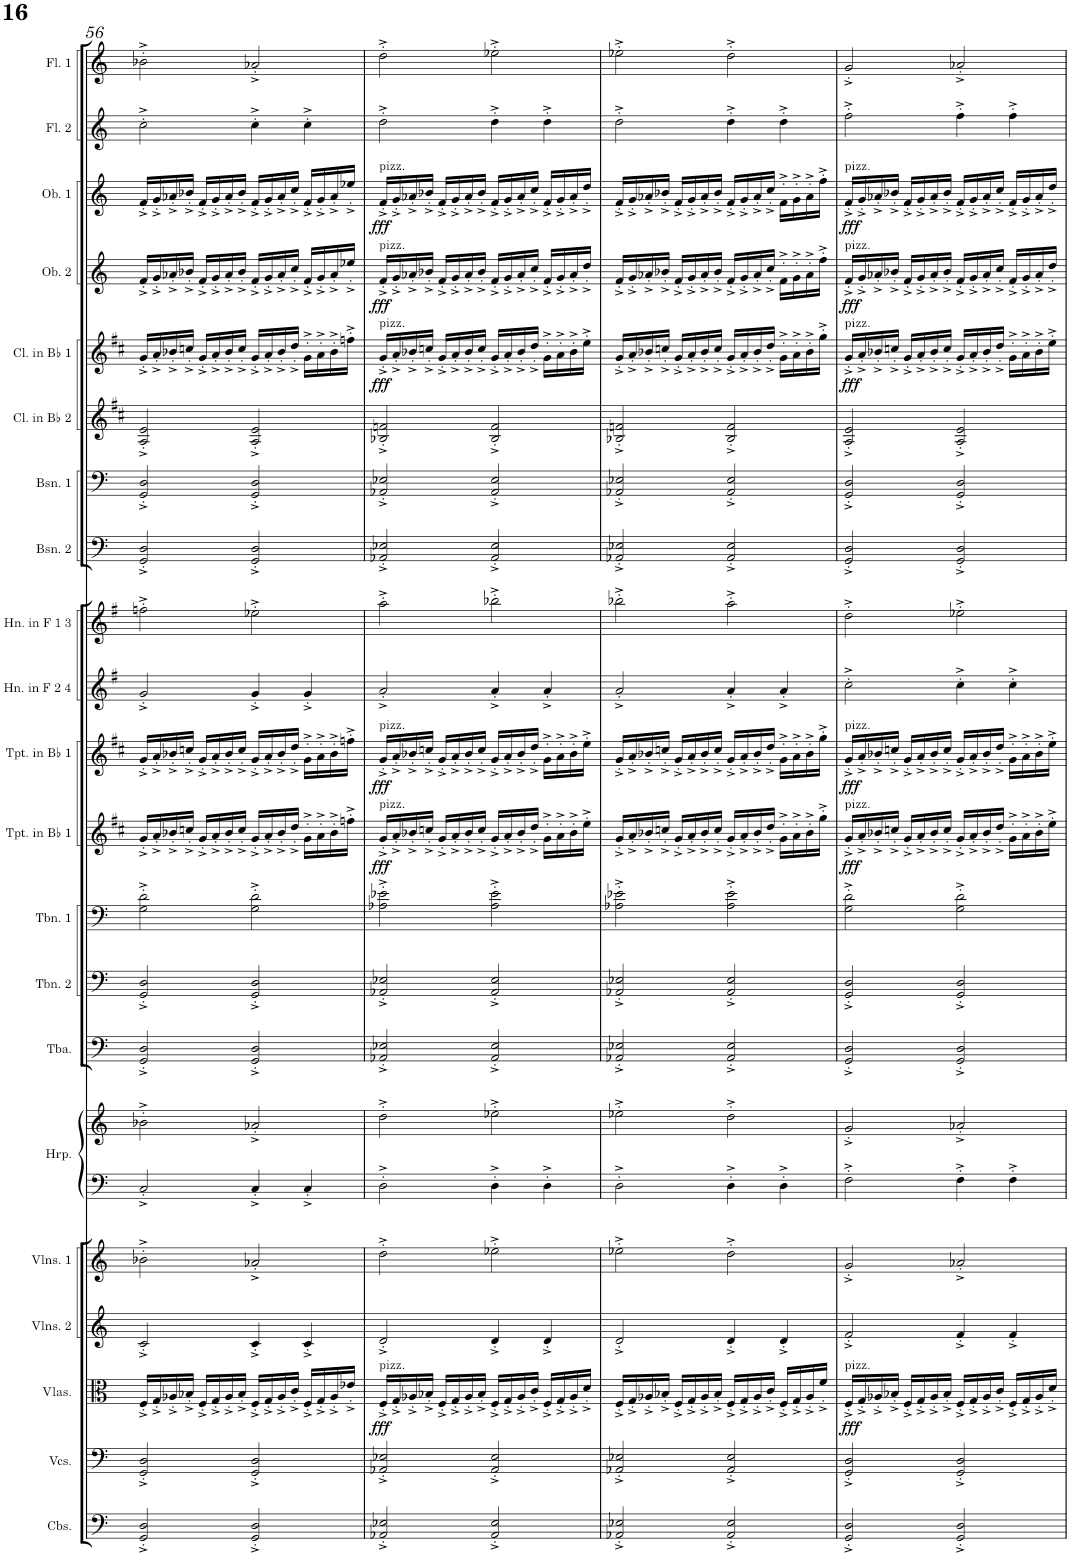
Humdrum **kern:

**kern	**kern	**kern	**dynam	**kern	**kern	**kern	**kern	**kern	**kern	**kern	**kern	**dynam	**kern	**dynam	**kern	**kern	**kern	**kern	**kern	**kern	**dynam	**kern	**dynam	**kern	**dynam	**kern	**kern
*part21	*part20	*part19	*part19	*part18	*part17	*part16	*part16	*part15	*part14	*part13	*part12	*part12	*part11	*part11	*part10	*part9	*part8	*part7	*part6	*part5	*part5	*part4	*part4	*part3	*part3	*part2	*part1
*staff22	*staff21	*staff20	*staff20	*staff19	*staff18	*staff17	*staff16	*staff15	*staff14	*staff13	*staff12	*staff12	*staff11	*staff11	*staff10	*staff9	*staff8	*staff7	*staff6	*staff5	*staff5	*staff4	*staff4	*staff3	*staff3	*staff2	*staff1
*I"Contrabasses	*I"Violoncellos	*I"Violas	*	*I"Violins 2	*I"Violins 1	*I"Harp	*	*I"Tuba	*I"Trombone 2	*I"Trombone 1	*I"Trumpet in Bb 1	*	*I"Trumpet in Bb 1	*	*I"Horn in F 2 &amp; 4	*I"Horn in F 1 &amp; 3	*I"Bassoon 2	*I"Bassoon 1	*I"Clarinet in Bb 2	*I"Clarinet in Bb 1	*	*I"Oboe 2	*	*I"Oboe 1	*	*I"Flute 2	*I"Flute 1
*I'Cbs.	*I'Vcs.	*I'Vlas.	*	*I'Vlns. 2	*I'Vlns. 1	*I'Hrp.	*	*I'Tba.	*I'Tbn. 2	*I'Tbn. 1	*I'Tpt. in Bb 1	*	*I'Tpt. in Bb 1	*	*I'Hn. in F 2 4	*I'Hn. in F 1 3	*I'Bsn. 2	*I'Bsn. 1	*I'Cl. in Bb 2	*I'Cl. in Bb 1	*	*I'Ob. 2	*	*I'Ob. 1	*	*I'Fl. 2	*I'Fl. 1
!!LO:PB:g=z
*clefF4	*clefF4	*clefC3	*	*clefG2	*clefG2	*clefF4	*clefG2	*clefF4	*clefF4	*clefF4	*clefG2	*	*clefG2	*	*clefG2	*clefG2	*clefF4	*clefF4	*clefG2	*clefG2	*	*clefG2	*	*clefG2	*	*clefG2	*clefG2
*Trd7c12	*	*	*	*	*	*	*	*	*	*	*Trd1c2	*	*Trd1c2	*	*Trd4c7	*Trd4c7	*	*	*Trd1c2	*Trd1c2	*	*	*	*	*	*	*
*k[]	*k[]	*k[]	*	*k[]	*k[]	*k[]	*k[]	*k[]	*k[]	*k[]	*k[f#c#]	*	*k[f#c#]	*	*k[f#]	*k[f#]	*k[]	*k[]	*k[f#c#]	*k[f#c#]	*	*k[]	*	*k[]	*	*k[]	*k[]
*M4/4	*M4/4	*M4/4	*	*M4/4	*M4/4	*M4/4	*M4/4	*M4/4	*M4/4	*M4/4	*M4/4	*	*M4/4	*	*M4/4	*M4/4	*M4/4	*M4/4	*M4/4	*M4/4	*	*M4/4	*	*M4/4	*	*M4/4	*M4/4
=56	=56	=56	=56	=56	=56	=56	=56	=56	=56	=56	=56	=56	=56	=56	=56	=56	=56	=56	=56	=56	=56	=56	=56	=56	=56	=56	=56
2GG/'^ 2D/'^	2GG/'^ 2D/'^	16F'^/LL	.	2c'^/	2b-X'^\	2C'^/	2b-X'^\	2GG/'^ 2D/'^	2GG/'^ 2D/'^	2G\'^ 2d\'^	16g'^/LL	.	16g'^/LL	.	2g'^/	2ffn'^\	2GG/'^ 2D/'^	2GG/'^ 2D/'^	2A/'^ 2e/'^	16g'^/LL	.	16f'^/LL	.	16f'^/LL	.	2cc'^\	2b-X'^\
.	.	16G'^/	.	.	.	.	.	.	.	.	16a'^/	.	16a'^/	.	.	.	.	.	.	16a'^/	.	16g'^/	.	16g'^/	.	.	.
.	.	16A-X'^/	.	.	.	.	.	.	.	.	16b-X'^/	.	16b-X'^/	.	.	.	.	.	.	16b-X'^/	.	16a-X'^/	.	16a-X'^/	.	.	.
.	.	16B-X'^/JJ	.	.	.	.	.	.	.	.	16ccn'^/JJ	.	16ccn'^/JJ	.	.	.	.	.	.	16ccn'^/JJ	.	16b-X'^/JJ	.	16b-X'^/JJ	.	.	.
.	.	16F'^/LL	.	.	.	.	.	.	.	.	16g'^/LL	.	16g'^/LL	.	.	.	.	.	.	16g'^/LL	.	16f'^/LL	.	16f'^/LL	.	.	.
.	.	16G'^/	.	.	.	.	.	.	.	.	16a'^/	.	16a'^/	.	.	.	.	.	.	16a'^/	.	16g'^/	.	16g'^/	.	.	.
.	.	16A-'^/	.	.	.	.	.	.	.	.	16b-'^/	.	16b-'^/	.	.	.	.	.	.	16b-'^/	.	16a-'^/	.	16a-'^/	.	.	.
.	.	16B-'^/JJ	.	.	.	.	.	.	.	.	16cc'^/JJ	.	16cc'^/JJ	.	.	.	.	.	.	16cc'^/JJ	.	16b-'^/JJ	.	16b-'^/JJ	.	.	.
2GG/'^ 2D/'^	2GG/'^ 2D/'^	16F'^/LL	.	4c'^/	2a-X'^/	4C'^/	2a-X'^/	2GG/'^ 2D/'^	2GG/'^ 2D/'^	2G\'^ 2d\'^	16g'^/LL	.	16g'^/LL	.	4g'^/	2ee-X'^\	2GG/'^ 2D/'^	2GG/'^ 2D/'^	2A/'^ 2e/'^	16g'^/LL	.	16f'^/LL	.	16f'^/LL	.	4cc'^\	2a-X'^/
.	.	16G'^/	.	.	.	.	.	.	.	.	16a'^/	.	16a'^/	.	.	.	.	.	.	16a'^/	.	16g'^/	.	16g'^/	.	.	.
.	.	16A-'^/	.	.	.	.	.	.	.	.	16b-'^/	.	16b-'^/	.	.	.	.	.	.	16b-'^/	.	16a-'^/	.	16a-'^/	.	.	.
.	.	16c'^/JJ	.	.	.	.	.	.	.	.	16dd'^/JJ	.	16dd'^/JJ	.	.	.	.	.	.	16dd'^/JJ	.	16cc'^/JJ	.	16cc'^/JJ	.	.	.
.	.	16F'^/LL	.	4c'^/	.	4C'^/	.	.	.	.	16g'^\LL	.	16g'^\LL	.	4g'^/	.	.	.	.	16g'^\LL	.	16f'^/LL	.	16f'^/LL	.	4cc'^\	.
.	.	16G'^/	.	.	.	.	.	.	.	.	16a'^\	.	16a'^\	.	.	.	.	.	.	16a'^\	.	16g'^/	.	16g'^/	.	.	.
.	.	16A-'^/	.	.	.	.	.	.	.	.	16b-'^\	.	16b-'^\	.	.	.	.	.	.	16b-'^\	.	16a-'^/	.	16a-'^/	.	.	.
.	.	16e-X'^/JJ	.	.	.	.	.	.	.	.	16ffn'^\JJ	.	16ffn'^\JJ	.	.	.	.	.	.	16ffn'^\JJ	.	16ee-X'^/JJ	.	16ee-X'^/JJ	.	.	.
=57	=57	=57	=57	=57	=57	=57	=57	=57	=57	=57	=57	=57	=57	=57	=57	=57	=57	=57	=57	=57	=57	=57	=57	=57	=57	=57	=57
!	!	!	!	!	!	!	!	!	!	!	!	!	!	!	!	!	!	!	!	!	!	!	!	!LO:TX:a:t=pizz.	!	!	!
!	!	!	!	!	!	!	!	!	!	!	!	!	!	!	!	!	!	!	!	!	!	!LO:TX:a:t=pizz.	!	!	!	!	!
!	!	!	!	!	!	!	!	!	!	!	!	!	!	!	!	!	!	!	!	!LO:TX:a:t=pizz.	!	!	!	!	!	!	!
!	!	!	!	!	!	!	!	!	!	!	!	!	!LO:TX:a:t=pizz.	!	!	!	!	!	!	!	!	!	!	!	!	!	!
!	!	!	!	!	!	!	!	!	!	!	!LO:TX:a:t=pizz.	!	!	!	!	!	!	!	!	!	!	!	!	!	!	!	!
!	!	!LO:TX:a:t=pizz.	!	!	!	!	!	!	!	!	!	!	!	!	!	!	!	!	!	!	!	!	!	!	!	!	!
!	!	!	!LO:DY:b	!	!	!	!	!	!	!	!	!LO:DY:b	!	!LO:DY:b	!	!	!	!	!	!	!LO:DY:b	!	!LO:DY:b	!	!LO:DY:b	!	!
2AA-X/'^ 2E-X/'^	2AA-X/'^ 2E-X/'^	16F'^/LL	fff	2d'^/	2dd'^\	2D'^\	2dd'^\	2AA-X/'^ 2E-X/'^	2AA-X/'^ 2E-X/'^	2A-X\'^ 2e-X\'^	16g'^/LL	fff	16g'^/LL	fff	2a'^/	2aa'^\	2AA-X/'^ 2E-X/'^	2AA-X/'^ 2E-X/'^	2B-X/'^ 2fn/'^	16g'^/LL	fff	16f'^/LL	fff	16f'^/LL	fff	2dd'^\	2dd'^\
.	.	16G'^/	.	.	.	.	.	.	.	.	16a'^/	.	16a'^/	.	.	.	.	.	.	16a'^/	.	16g'^/	.	16g'^/	.	.	.
.	.	16A-X'^/	.	.	.	.	.	.	.	.	16b-X'^/	.	16b-X'^/	.	.	.	.	.	.	16b-X'^/	.	16a-X'^/	.	16a-X'^/	.	.	.
.	.	16B-X'^/JJ	.	.	.	.	.	.	.	.	16ccn'^/JJ	.	16ccn'^/JJ	.	.	.	.	.	.	16ccn'^/JJ	.	16b-X'^/JJ	.	16b-X'^/JJ	.	.	.
.	.	16F'^/LL	.	.	.	.	.	.	.	.	16g'^/LL	.	16g'^/LL	.	.	.	.	.	.	16g'^/LL	.	16f'^/LL	.	16f'^/LL	.	.	.
.	.	16G'^/	.	.	.	.	.	.	.	.	16a'^/	.	16a'^/	.	.	.	.	.	.	16a'^/	.	16g'^/	.	16g'^/	.	.	.
.	.	16A-'^/	.	.	.	.	.	.	.	.	16b-'^/	.	16b-'^/	.	.	.	.	.	.	16b-'^/	.	16a-'^/	.	16a-'^/	.	.	.
.	.	16B-'^/JJ	.	.	.	.	.	.	.	.	16cc'^/JJ	.	16cc'^/JJ	.	.	.	.	.	.	16cc'^/JJ	.	16b-'^/JJ	.	16b-'^/JJ	.	.	.
2AA-/'^ 2E-/'^	2AA-/'^ 2E-/'^	16F'^/LL	.	4d'^/	2ee-X'^\	4D'^\	2ee-X'^\	2AA-/'^ 2E-/'^	2AA-/'^ 2E-/'^	2A-\'^ 2e-\'^	16g'^/LL	.	16g'^/LL	.	4a'^/	2bb-X'^\	2AA-/'^ 2E-/'^	2AA-/'^ 2E-/'^	2B-/'^ 2f/'^	16g'^/LL	.	16f'^/LL	.	16f'^/LL	.	4dd'^\	2ee-X'^\
.	.	16G'^/	.	.	.	.	.	.	.	.	16a'^/	.	16a'^/	.	.	.	.	.	.	16a'^/	.	16g'^/	.	16g'^/	.	.	.
.	.	16A-'^/	.	.	.	.	.	.	.	.	16b-'^/	.	16b-'^/	.	.	.	.	.	.	16b-'^/	.	16a-'^/	.	16a-'^/	.	.	.
.	.	16c'^/JJ	.	.	.	.	.	.	.	.	16dd'^/JJ	.	16dd'^/JJ	.	.	.	.	.	.	16dd'^/JJ	.	16cc'^/JJ	.	16cc'^/JJ	.	.	.
.	.	16F'^/LL	.	4d'^/	.	4D'^\	.	.	.	.	16g'^\LL	.	16g'^\LL	.	4a'^/	.	.	.	.	16g'^\LL	.	16f'^/LL	.	16f'^/LL	.	4dd'^\	.
.	.	16G'^/	.	.	.	.	.	.	.	.	16a'^\	.	16a'^\	.	.	.	.	.	.	16a'^\	.	16g'^/	.	16g'^/	.	.	.
.	.	16A-'^/	.	.	.	.	.	.	.	.	16b-'^\	.	16b-'^\	.	.	.	.	.	.	16b-'^\	.	16a-'^/	.	16a-'^/	.	.	.
.	.	16d'^/JJ	.	.	.	.	.	.	.	.	16ee'^\JJ	.	16ee'^\JJ	.	.	.	.	.	.	16ee'^\JJ	.	16dd'^/JJ	.	16dd'^/JJ	.	.	.
=58	=58	=58	=58	=58	=58	=58	=58	=58	=58	=58	=58	=58	=58	=58	=58	=58	=58	=58	=58	=58	=58	=58	=58	=58	=58	=58	=58
2AA-X/'^ 2E-X/'^	2AA-X/'^ 2E-X/'^	16F'^/LL	.	2d'^/	2ee-X'^\	2D'^\	2ee-X'^\	2AA-X/'^ 2E-X/'^	2AA-X/'^ 2E-X/'^	2A-X\'^ 2e-X\'^	16g'^/LL	.	16g'^/LL	.	2a'^/	2bb-X'^\	2AA-X/'^ 2E-X/'^	2AA-X/'^ 2E-X/'^	2B-X/'^ 2fn/'^	16g'^/LL	.	16f'^/LL	.	16f'^/LL	.	2dd'^\	2ee-X'^\
.	.	16G'^/	.	.	.	.	.	.	.	.	16a'^/	.	16a'^/	.	.	.	.	.	.	16a'^/	.	16g'^/	.	16g'^/	.	.	.
.	.	16A-X'^/	.	.	.	.	.	.	.	.	16b-X'^/	.	16b-X'^/	.	.	.	.	.	.	16b-X'^/	.	16a-X'^/	.	16a-X'^/	.	.	.
.	.	16B-X'^/JJ	.	.	.	.	.	.	.	.	16ccn'^/JJ	.	16ccn'^/JJ	.	.	.	.	.	.	16ccn'^/JJ	.	16b-X'^/JJ	.	16b-X'^/JJ	.	.	.
.	.	16F'^/LL	.	.	.	.	.	.	.	.	16g'^/LL	.	16g'^/LL	.	.	.	.	.	.	16g'^/LL	.	16f'^/LL	.	16f'^/LL	.	.	.
.	.	16G'^/	.	.	.	.	.	.	.	.	16a'^/	.	16a'^/	.	.	.	.	.	.	16a'^/	.	16g'^/	.	16g'^/	.	.	.
.	.	16A-'^/	.	.	.	.	.	.	.	.	16b-'^/	.	16b-'^/	.	.	.	.	.	.	16b-'^/	.	16a-'^/	.	16a-'^/	.	.	.
.	.	16B-'^/JJ	.	.	.	.	.	.	.	.	16cc'^/JJ	.	16cc'^/JJ	.	.	.	.	.	.	16cc'^/JJ	.	16b-'^/JJ	.	16b-'^/JJ	.	.	.
2AA-/'^ 2E-/'^	2AA-/'^ 2E-/'^	16F'^/LL	.	4d'^/	2dd'^\	4D'^\	2dd'^\	2AA-/'^ 2E-/'^	2AA-/'^ 2E-/'^	2A-\'^ 2e-\'^	16g'^/LL	.	16g'^/LL	.	4a'^/	2aa'^\	2AA-/'^ 2E-/'^	2AA-/'^ 2E-/'^	2B-/'^ 2f/'^	16g'^/LL	.	16f'^/LL	.	16f'^/LL	.	4dd'^\	2dd'^\
.	.	16G'^/	.	.	.	.	.	.	.	.	16a'^/	.	16a'^/	.	.	.	.	.	.	16a'^/	.	16g'^/	.	16g'^/	.	.	.
.	.	16A-'^/	.	.	.	.	.	.	.	.	16b-'^/	.	16b-'^/	.	.	.	.	.	.	16b-'^/	.	16a-'^/	.	16a-'^/	.	.	.
.	.	16c'^/JJ	.	.	.	.	.	.	.	.	16dd'^/JJ	.	16dd'^/JJ	.	.	.	.	.	.	16dd'^/JJ	.	16cc'^/JJ	.	16cc'^/JJ	.	.	.
.	.	16F'^/LL	.	4d'^/	.	4D'^\	.	.	.	.	16g'^\LL	.	16g'^\LL	.	4a'^/	.	.	.	.	16g'^\LL	.	16f'^\LL	.	16f'^\LL	.	4dd'^\	.
.	.	16G'^/	.	.	.	.	.	.	.	.	16a'^\	.	16a'^\	.	.	.	.	.	.	16a'^\	.	16g'^\	.	16g'^\	.	.	.
.	.	16A-'^/	.	.	.	.	.	.	.	.	16b-'^\	.	16b-'^\	.	.	.	.	.	.	16b-'^\	.	16a-'^\	.	16a-'^\	.	.	.
.	.	16f'^/JJ	.	.	.	.	.	.	.	.	16gg'^\JJ	.	16gg'^\JJ	.	.	.	.	.	.	16gg'^\JJ	.	16ff'^\JJ	.	16ff'^\JJ	.	.	.
=59	=59	=59	=59	=59	=59	=59	=59	=59	=59	=59	=59	=59	=59	=59	=59	=59	=59	=59	=59	=59	=59	=59	=59	=59	=59	=59	=59
!	!	!	!	!	!	!	!	!	!	!	!	!	!	!	!	!	!	!	!	!	!	!	!	!LO:TX:a:t=pizz.	!	!	!
!	!	!	!	!	!	!	!	!	!	!	!	!	!	!	!	!	!	!	!	!	!	!LO:TX:a:t=pizz.	!	!	!	!	!
!	!	!	!	!	!	!	!	!	!	!	!	!	!	!	!	!	!	!	!	!LO:TX:a:t=pizz.	!	!	!	!	!	!	!
!	!	!	!	!	!	!	!	!	!	!	!	!	!LO:TX:a:t=pizz.	!	!	!	!	!	!	!	!	!	!	!	!	!	!
!	!	!	!	!	!	!	!	!	!	!	!LO:TX:a:t=pizz.	!	!	!	!	!	!	!	!	!	!	!	!	!	!	!	!
!	!	!LO:TX:a:t=pizz.	!	!	!	!	!	!	!	!	!	!	!	!	!	!	!	!	!	!	!	!	!	!	!	!	!
!	!	!	!LO:DY:b	!	!	!	!	!	!	!	!	!LO:DY:b	!	!LO:DY:b	!	!	!	!	!	!	!LO:DY:b	!	!LO:DY:b	!	!LO:DY:b	!	!
2GG/'^ 2D/'^	2GG/'^ 2D/'^	16F'^/LL	fff	2f'^/	2g'^/	2F'^\	2g'^/	2GG/'^ 2D/'^	2GG/'^ 2D/'^	2G\'^ 2d\'^	16g'^/LL	fff	16g'^/LL	fff	2cc'^\	2dd'^\	2GG/'^ 2D/'^	2GG/'^ 2D/'^	2A/'^ 2e/'^	16g'^/LL	fff	16f'^/LL	fff	16f'^/LL	fff	2ff'^\	2g'^/
.	.	16G'^/	.	.	.	.	.	.	.	.	16a'^/	.	16a'^/	.	.	.	.	.	.	16a'^/	.	16g'^/	.	16g'^/	.	.	.
.	.	16A-X'^/	.	.	.	.	.	.	.	.	16b-X'^/	.	16b-X'^/	.	.	.	.	.	.	16b-X'^/	.	16a-X'^/	.	16a-X'^/	.	.	.
.	.	16B-X'^/JJ	.	.	.	.	.	.	.	.	16ccn'^/JJ	.	16ccn'^/JJ	.	.	.	.	.	.	16ccn'^/JJ	.	16b-X'^/JJ	.	16b-X'^/JJ	.	.	.
.	.	16F'^/LL	.	.	.	.	.	.	.	.	16g'^/LL	.	16g'^/LL	.	.	.	.	.	.	16g'^/LL	.	16f'^/LL	.	16f'^/LL	.	.	.
.	.	16G'^/	.	.	.	.	.	.	.	.	16a'^/	.	16a'^/	.	.	.	.	.	.	16a'^/	.	16g'^/	.	16g'^/	.	.	.
.	.	16A-'^/	.	.	.	.	.	.	.	.	16b-'^/	.	16b-'^/	.	.	.	.	.	.	16b-'^/	.	16a-'^/	.	16a-'^/	.	.	.
.	.	16B-'^/JJ	.	.	.	.	.	.	.	.	16cc'^/JJ	.	16cc'^/JJ	.	.	.	.	.	.	16cc'^/JJ	.	16b-'^/JJ	.	16b-'^/JJ	.	.	.
2GG/'^ 2D/'^	2GG/'^ 2D/'^	16F'^/LL	.	4f'^/	2a-X'^/	4F'^\	2a-X'^/	2GG/'^ 2D/'^	2GG/'^ 2D/'^	2G\'^ 2d\'^	16g'^/LL	.	16g'^/LL	.	4cc'^\	2ee-X'^\	2GG/'^ 2D/'^	2GG/'^ 2D/'^	2A/'^ 2e/'^	16g'^/LL	.	16f'^/LL	.	16f'^/LL	.	4ff'^\	2a-X'^/
.	.	16G'^/	.	.	.	.	.	.	.	.	16a'^/	.	16a'^/	.	.	.	.	.	.	16a'^/	.	16g'^/	.	16g'^/	.	.	.
.	.	16A-'^/	.	.	.	.	.	.	.	.	16b-'^/	.	16b-'^/	.	.	.	.	.	.	16b-'^/	.	16a-'^/	.	16a-'^/	.	.	.
.	.	16c'^/JJ	.	.	.	.	.	.	.	.	16dd'^/JJ	.	16dd'^/JJ	.	.	.	.	.	.	16dd'^/JJ	.	16cc'^/JJ	.	16cc'^/JJ	.	.	.
.	.	16F'^/LL	.	4f'^/	.	4F'^\	.	.	.	.	16g'^\LL	.	16g'^\LL	.	4cc'^\	.	.	.	.	16g'^\LL	.	16f'^/LL	.	16f'^/LL	.	4ff'^\	.
.	.	16G'^/	.	.	.	.	.	.	.	.	16a'^\	.	16a'^\	.	.	.	.	.	.	16a'^\	.	16g'^/	.	16g'^/	.	.	.
.	.	16A-'^/	.	.	.	.	.	.	.	.	16b-'^\	.	16b-'^\	.	.	.	.	.	.	16b-'^\	.	16a-'^/	.	16a-'^/	.	.	.
.	.	16d'^/JJ	.	.	.	.	.	.	.	.	16ee'^\JJ	.	16ee'^\JJ	.	.	.	.	.	.	16ee'^\JJ	.	16dd'^/JJ	.	16dd'^/JJ	.	.	.
=	=	=	=	=	=	=	=	=	=	=	=	=	=	=	=	=	=	=	=	=	=	=	=	=	=	=	=
*-	*-	*-	*-	*-	*-	*-	*-	*-	*-	*-	*-	*-	*-	*-	*-	*-	*-	*-	*-	*-	*-	*-	*-	*-	*-	*-	*-
